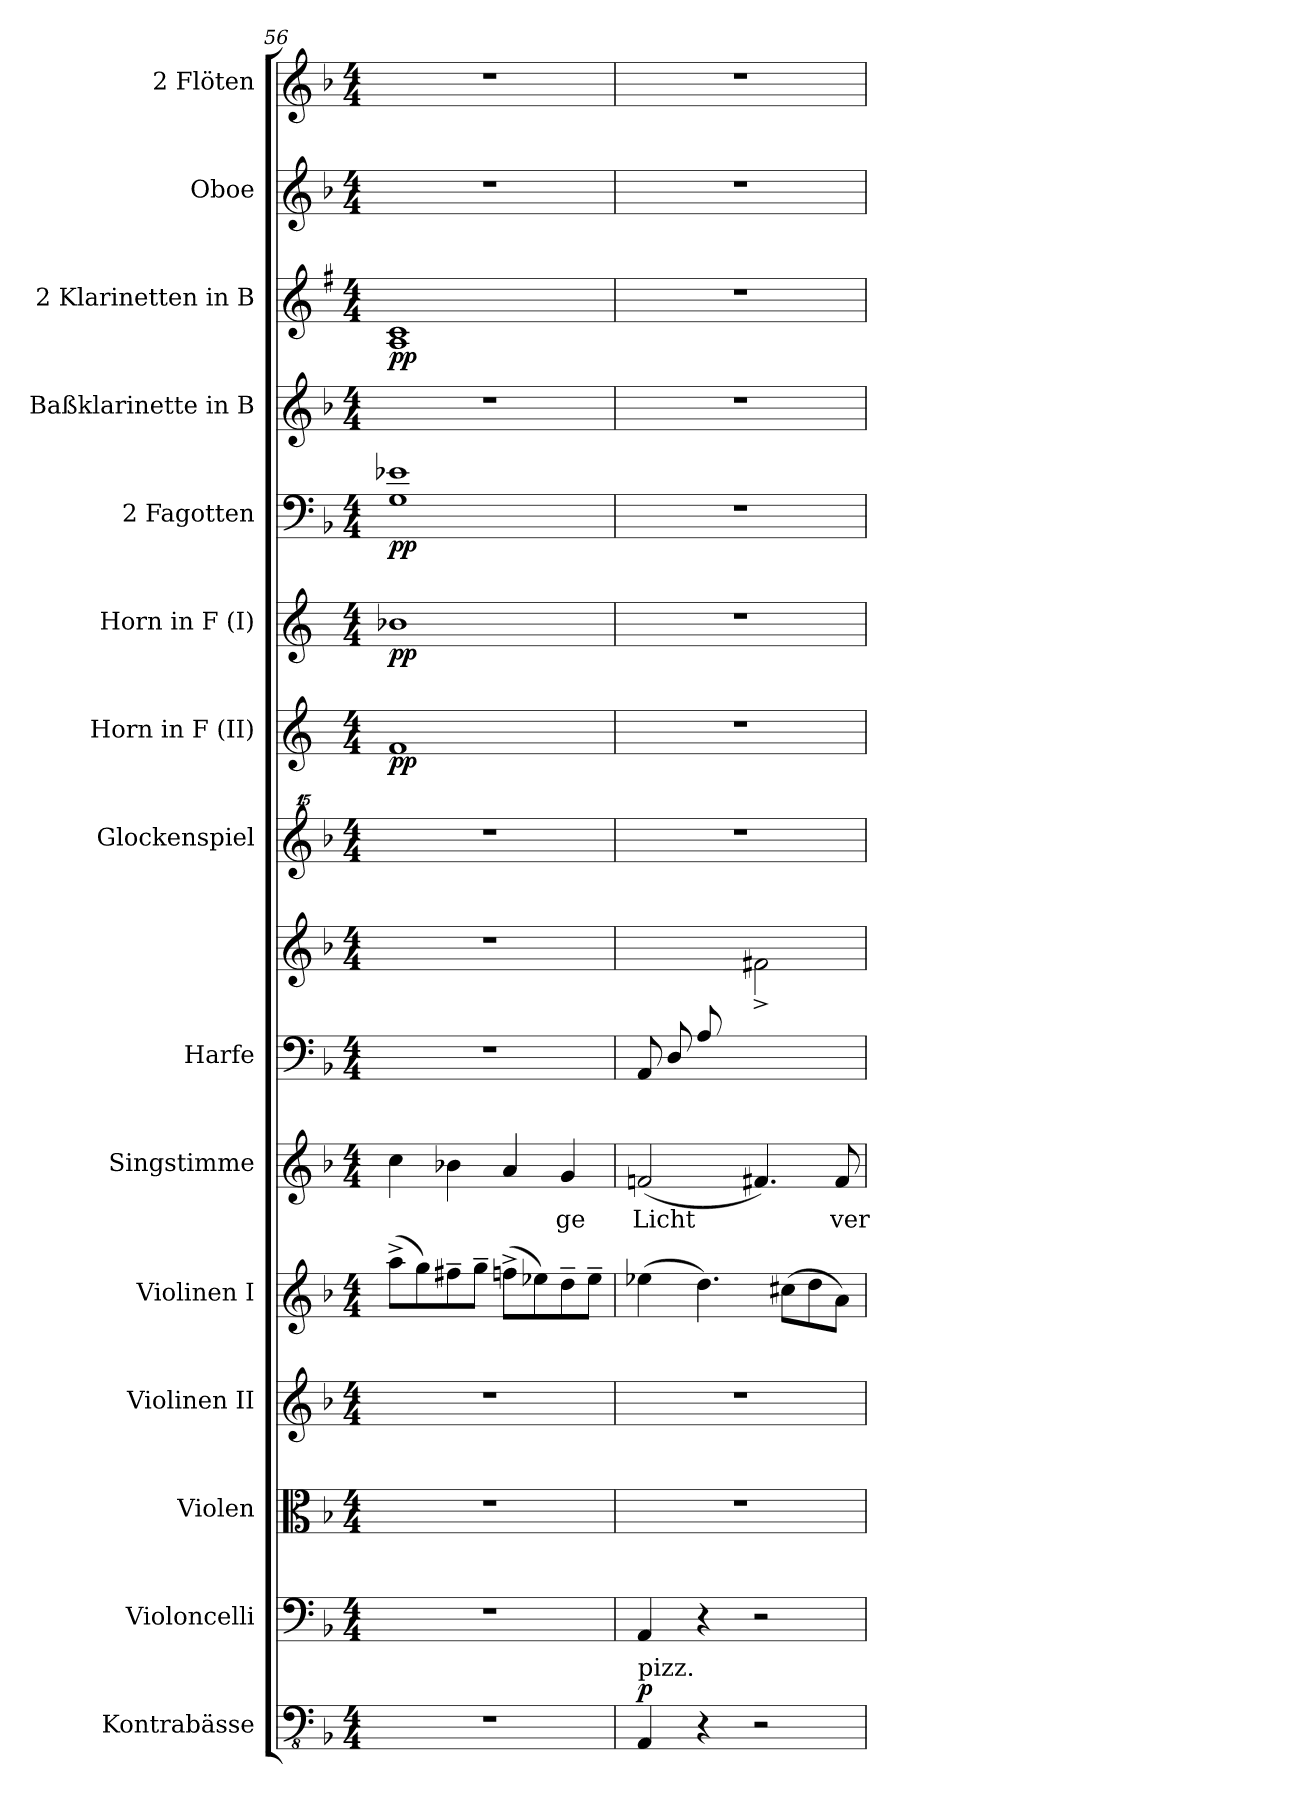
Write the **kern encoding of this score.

**kern	**dynam	**kern	**kern	**kern	**kern	**kern	**text	**kern	**kern	**kern	**kern	**dynam	**kern	**dynam	**kern	**dynam	**kern	**kern	**dynam	**kern	**kern
*part15	*part15	*part14	*part13	*part12	*part11	*part10	*part10	*part9	*part9	*part8	*part7	*part7	*part6	*part6	*part5	*part5	*part4	*part3	*part3	*part2	*part1
*staff16	*staff16	*staff15	*staff14	*staff13	*staff12	*staff11	*staff11	*staff10	*staff9	*staff8	*staff7	*staff7	*staff6	*staff6	*staff5	*staff5	*staff4	*staff3	*staff3	*staff2	*staff1
*I"Kontrabässe	*	*I"Violoncelli	*I"Violen	*I"Violinen II	*I"Violinen I	*I"Singstimme	*	*I"Harfe	*	*I"Glockenspiel	*I"Horn in F (II)	*	*I"Horn in F (I)	*	*I"2 Fagotten	*	*I"Baßklarinette in B	*I"2 Klarinetten in B	*	*I"Oboe	*I"2 Flöten
*I'Kb.	*	*I'Vc.	*	*I'Vl. II	*I'Vl. I	*I'Singst.	*	*I'Hf.	*	*I'Glk.	*I'Hr. II	*	*I'Hr. I	*	*I'Fg.	*	*I'Bklar. (B)	*I'Klar. (B)	*	*I'Ob.	*I'Fl.
*clefFv4	*	*clefF4	*clefC3	*clefG2	*clefG2	*clefG2	*	*clefF4	*clefG2	*clefG^^2	*clefG2	*	*clefG2	*	*clefF4	*	*clefG2	*clefG2	*	*clefG2	*clefG2
*	*	*	*	*	*	*	*	*	*	*	*ITrd4c7	*	*ITrd4c7	*	*	*	*ITrd8c14	*ITrd1c2	*	*	*
*k[b-]	*	*k[b-]	*k[b-]	*k[b-]	*k[b-]	*k[b-]	*	*k[b-]	*k[b-]	*k[b-]	*k[b-]	*	*k[b-]	*	*k[b-]	*	*k[b-]	*k[b-]	*	*k[b-]	*k[b-]
*M4/4	*	*M4/4	*M4/4	*M4/4	*M4/4	*M4/4	*	*M4/4	*M4/4	*M4/4	*M4/4	*	*M4/4	*	*M4/4	*	*M4/4	*M4/4	*	*M4/4	*M4/4
=56	=56	=56	=56	=56	=56	=56	=56	=56	=56	=56	=56	=56	=56	=56	=56	=56	=56	=56	=56	=56	=56
!	!	!	!	!	!	!	!	!	!	!	!	!LO:DY:b	!	!LO:DY:b	!	!LO:DY:b	!	!	!LO:DY:b	!	!
1r	.	1r	1r	1r	(8aa^\L	4cc\	.	1r	1r	1r	1B-	pp	1e-X	pp	1G 1e-X	pp	1r	1G 1B-	pp	1r	1r
.	.	.	.	.	8gg\)	.	.	.	.	.	.	.	.	.	.	.	.	.	.	.	.
.	.	.	.	.	8ff#X~\	4b-X\	.	.	.	.	.	.	.	.	.	.	.	.	.	.	.
.	.	.	.	.	8gg~\J	.	.	.	.	.	.	.	.	.	.	.	.	.	.	.	.
.	.	.	.	.	(8ffn^\L	4a/	.	.	.	.	.	.	.	.	.	.	.	.	.	.	.
.	.	.	.	.	8ee-X\)	.	.	.	.	.	.	.	.	.	.	.	.	.	.	.	.
.	.	.	.	.	8dd~\	4g/	-ge	.	.	.	.	.	.	.	.	.	.	.	.	.	.
.	.	.	.	.	8ee-~\J	.	.	.	.	.	.	.	.	.	.	.	.	.	.	.	.
!!LO:PB:g=z
=57	=57	=57	=57	=57	=57	=57	=57	=57	=57	=57	=57	=57	=57	=57	=57	=57	=57	=57	=57	=57	=57
*	*	*	*	*	*	*	*	*	*^	*	*	*	*	*	*	*	*	*	*	*	*
!LO:TX:a:t=pizz.	!	!	!	!	!	!	!	!	!	!	!	!	!	!	!	!	!	!	!	!	!	!
!	!LO:DY:a	!	!	!	!	!	!	!	!	!	!	!	!	!	!	!	!	!	!	!	!	!
4AAA/	p	4AA/	1r	1r	(4ee-X\	(2fn/	Licht	(8AA/L	1ryy	4.ryy	1r	1r	.	1r	.	1r	.	1r	1r	.	1r	1r
.	.	.	.	.	.	.	.	8D/	.	.	.	.	.	.	.	.	.	.	.	.	.	.
4r	.	4r	.	.	4.dd\)	.	.	8A/	.	.	.	.	.	.	.	.	.	.	.	.	.	.
.	.	.	.	.	.	.	.	2ryy	.	8d\J	.	.	.	.	.	.	.	.	.	.	.	.
2r	.	2r	.	.	.	4.f#X/)	.	.	.	2f#X^\)	.	.	.	.	.	.	.	.	.	.	.	.
.	.	.	.	.	(8cc#X\L	.	.	.	.	.	.	.	.	.	.	.	.	.	.	.	.	.
.	.	.	.	.	8dd\	.	.	.	.	.	.	.	.	.	.	.	.	.	.	.	.	.
.	.	.	.	.	8a\J)	8f#/	ver-	8ryy	.	.	.	.	.	.	.	.	.	.	.	.	.	.
*	*	*	*	*	*	*	*	*	*v	*v	*	*	*	*	*	*	*	*	*	*	*	*
=	=	=	=	=	=	=	=	=	=	=	=	=	=	=	=	=	=	=	=	=	=
*-	*-	*-	*-	*-	*-	*-	*-	*-	*-	*-	*-	*-	*-	*-	*-	*-	*-	*-	*-	*-	*-
